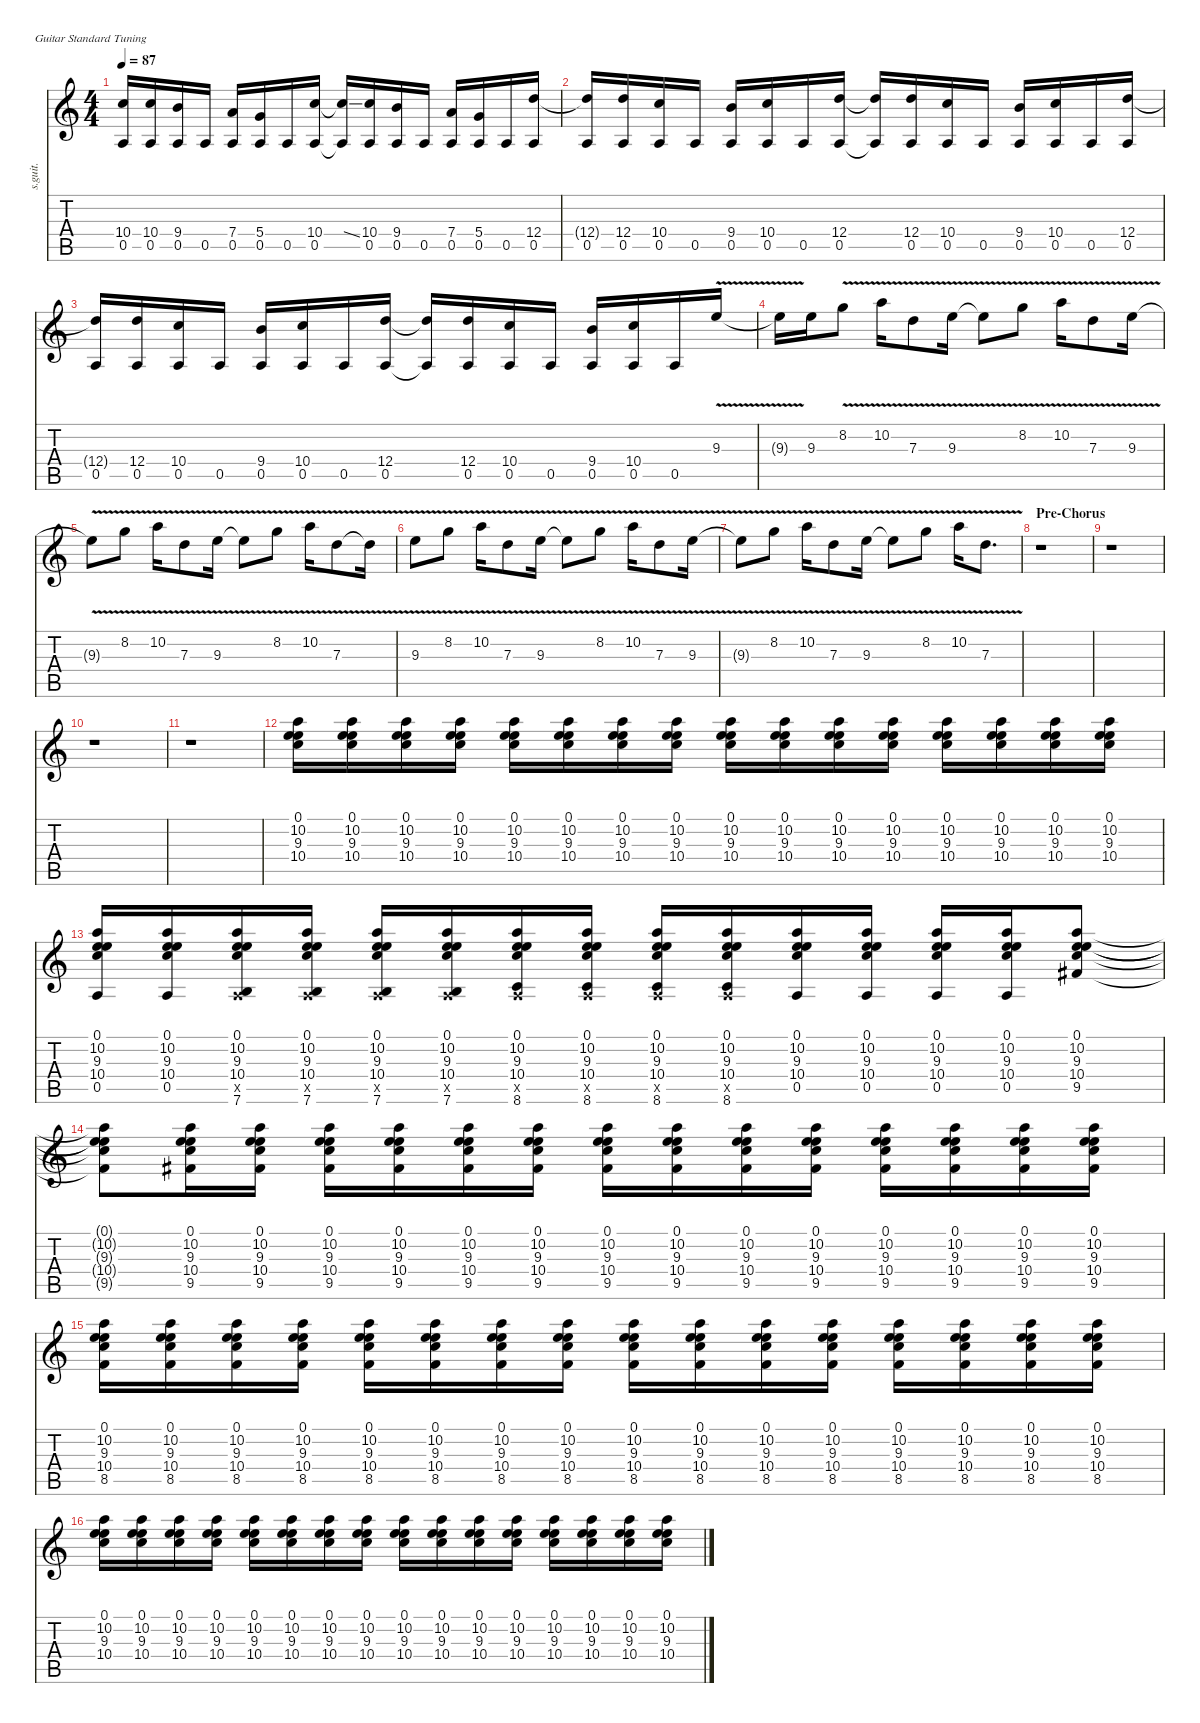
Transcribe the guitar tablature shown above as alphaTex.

\defaultSystemsLayout 4
\hideDynamics
\bracketExtendMode nobrackets
\track ("Chris Shiflett (Lead Guitar)" "s.guit.") {instrument distortionguitar}
\staff {score tabs}
\tuning (E4 B3 G3 D3 A2 E2)
\ts (4 4)
\tempo 87
\clef g2
\ks c
(10.4{t} 0.5).16{lyrics (0 "") lyrics (1 "") lyrics (2 "") lyrics (3 "") lyrics (4 "") dy f} (10.4 0.5).16{lyrics (0 "") lyrics (1 "") lyrics (2 "") lyrics (3 "") lyrics (4 "")} (9.4 0.5).16{lyrics (0 "") lyrics (1 "") lyrics (2 "") lyrics (3 "") lyrics (4 "")} 0.5.16{lyrics (0 "") lyrics (1 "") lyrics (2 "") lyrics (3 "") lyrics (4 "")} (7.4 0.5).16{lyrics (0 "") lyrics (1 "") lyrics (2 "") lyrics (3 "") lyrics (4 "")} (5.4 0.5).16{lyrics (0 "") lyrics (1 "") lyrics (2 "") lyrics (3 "") lyrics (4 "")} 0.5.16{lyrics (0 "") lyrics (1 "") lyrics (2 "") lyrics (3 "") lyrics (4 "")} (10.4 0.5).16{lyrics (0 "") lyrics (1 "") lyrics (2 "") lyrics (3 "") lyrics (4 "")} (10.4{ss t} 0.5{t}).16{lyrics (0 "") lyrics (1 "") lyrics (2 "") lyrics (3 "") lyrics (4 "")} (10.4 0.5).16{lyrics (0 "") lyrics (1 "") lyrics (2 "") lyrics (3 "") lyrics (4 "")} (9.4 0.5).16{lyrics (0 "") lyrics (1 "") lyrics (2 "") lyrics (3 "") lyrics (4 "")} 0.5.16{lyrics (0 "") lyrics (1 "") lyrics (2 "") lyrics (3 "") lyrics (4 "")} (7.4 0.5).16{lyrics (0 "") lyrics (1 "") lyrics (2 "") lyrics (3 "") lyrics (4 "")} (5.4 0.5).16{lyrics (0 "") lyrics (1 "") lyrics (2 "") lyrics (3 "") lyrics (4 "")} 0.5.16{lyrics (0 "") lyrics (1 "") lyrics (2 "") lyrics (3 "") lyrics (4 "")} (12.4 0.5).16{lyrics (0 "") lyrics (1 "") lyrics (2 "") lyrics (3 "") lyrics (4 "")} |
(12.4{t} 0.5).16{lyrics (0 "") lyrics (1 "") lyrics (2 "") lyrics (3 "") lyrics (4 "")} (12.4 0.5).16{lyrics (0 "") lyrics (1 "") lyrics (2 "") lyrics (3 "") lyrics (4 "")} (10.4 0.5).16{lyrics (0 "") lyrics (1 "") lyrics (2 "") lyrics (3 "") lyrics (4 "")} 0.5.16{lyrics (0 "") lyrics (1 "") lyrics (2 "") lyrics (3 "") lyrics (4 "")} (9.4 0.5).16{lyrics (0 "") lyrics (1 "") lyrics (2 "") lyrics (3 "") lyrics (4 "")} (10.4 0.5).16{lyrics (0 "") lyrics (1 "") lyrics (2 "") lyrics (3 "") lyrics (4 "")} 0.5.16{lyrics (0 "") lyrics (1 "") lyrics (2 "") lyrics (3 "") lyrics (4 "")} (12.4 0.5).16{lyrics (0 "") lyrics (1 "") lyrics (2 "") lyrics (3 "") lyrics (4 "")} (12.4{t} 0.5{t}).16{lyrics (0 "") lyrics (1 "") lyrics (2 "") lyrics (3 "") lyrics (4 "")} (12.4 0.5).16{lyrics (0 "") lyrics (1 "") lyrics (2 "") lyrics (3 "") lyrics (4 "")} (10.4 0.5).16{lyrics (0 "") lyrics (1 "") lyrics (2 "") lyrics (3 "") lyrics (4 "")} 0.5.16{lyrics (0 "") lyrics (1 "") lyrics (2 "") lyrics (3 "") lyrics (4 "")} (9.4 0.5).16{lyrics (0 "") lyrics (1 "") lyrics (2 "") lyrics (3 "") lyrics (4 "")} (10.4 0.5).16{lyrics (0 "") lyrics (1 "") lyrics (2 "") lyrics (3 "") lyrics (4 "")} 0.5.16{lyrics (0 "") lyrics (1 "") lyrics (2 "") lyrics (3 "") lyrics (4 "")} (12.4 0.5).16{lyrics (0 "") lyrics (1 "") lyrics (2 "") lyrics (3 "") lyrics (4 "")} |
(12.4{t} 0.5).16{lyrics (0 "") lyrics (1 "") lyrics (2 "") lyrics (3 "") lyrics (4 "")} (12.4 0.5).16{lyrics (0 "") lyrics (1 "") lyrics (2 "") lyrics (3 "") lyrics (4 "")} (10.4 0.5).16{lyrics (0 "") lyrics (1 "") lyrics (2 "") lyrics (3 "") lyrics (4 "")} 0.5.16{lyrics (0 "") lyrics (1 "") lyrics (2 "") lyrics (3 "") lyrics (4 "")} (9.4 0.5).16{lyrics (0 "") lyrics (1 "") lyrics (2 "") lyrics (3 "") lyrics (4 "")} (10.4 0.5).16{lyrics (0 "") lyrics (1 "") lyrics (2 "") lyrics (3 "") lyrics (4 "")} 0.5.16{lyrics (0 "") lyrics (1 "") lyrics (2 "") lyrics (3 "") lyrics (4 "")} (12.4 0.5).16{lyrics (0 "") lyrics (1 "") lyrics (2 "") lyrics (3 "") lyrics (4 "")} (12.4{t} 0.5{t}).16{lyrics (0 "") lyrics (1 "") lyrics (2 "") lyrics (3 "") lyrics (4 "")} (12.4 0.5).16{lyrics (0 "") lyrics (1 "") lyrics (2 "") lyrics (3 "") lyrics (4 "")} (10.4 0.5).16{lyrics (0 "") lyrics (1 "") lyrics (2 "") lyrics (3 "") lyrics (4 "")} 0.5.16{lyrics (0 "") lyrics (1 "") lyrics (2 "") lyrics (3 "") lyrics (4 "")} (9.4 0.5).16{lyrics (0 "") lyrics (1 "") lyrics (2 "") lyrics (3 "") lyrics (4 "")} (10.4 0.5).16{lyrics (0 "") lyrics (1 "") lyrics (2 "") lyrics (3 "") lyrics (4 "")} 0.5.16{lyrics (0 "") lyrics (1 "") lyrics (2 "") lyrics (3 "") lyrics (4 "")} 9.3{v}.16{lyrics (0 "") lyrics (1 "") lyrics (2 "") lyrics (3 "") lyrics (4 "")} |
9.3{v t}.16{lyrics (0 "") lyrics (1 "") lyrics (2 "") lyrics (3 "") lyrics (4 "")} 9.3.16{lyrics (0 "") lyrics (1 "") lyrics (2 "") lyrics (3 "") lyrics (4 "")} 8.2{v}.8{lyrics (0 "") lyrics (1 "") lyrics (2 "") lyrics (3 "") lyrics (4 "") dy fff} 10.2{v}.16{lyrics (0 "") lyrics (1 "") lyrics (2 "") lyrics (3 "") lyrics (4 "")} 7.3{v}.8{lyrics (0 "") lyrics (1 "") lyrics (2 "") lyrics (3 "") lyrics (4 "")} 9.3{v}.16{lyrics (0 "") lyrics (1 "") lyrics (2 "") lyrics (3 "") lyrics (4 "")} 9.3{t}.8{lyrics (0 "") lyrics (1 "") lyrics (2 "") lyrics (3 "") lyrics (4 "") dy f} 8.2{v}.8{lyrics (0 "") lyrics (1 "") lyrics (2 "") lyrics (3 "") lyrics (4 "") dy fff} 10.2{v}.16{lyrics (0 "") lyrics (1 "") lyrics (2 "") lyrics (3 "") lyrics (4 "")} 7.3{v}.8{lyrics (0 "") lyrics (1 "") lyrics (2 "") lyrics (3 "") lyrics (4 "")} 9.3{v}.16{lyrics (0 "") lyrics (1 "") lyrics (2 "") lyrics (3 "") lyrics (4 "")} |
9.3{v t}.8{lyrics (0 "") lyrics (1 "") lyrics (2 "") lyrics (3 "") lyrics (4 "")} 8.2{v}.8{lyrics (0 "") lyrics (1 "") lyrics (2 "") lyrics (3 "") lyrics (4 "")} 10.2{v}.16{lyrics (0 "") lyrics (1 "") lyrics (2 "") lyrics (3 "") lyrics (4 "")} 7.3{v}.8{lyrics (0 "") lyrics (1 "") lyrics (2 "") lyrics (3 "") lyrics (4 "")} 9.3{v}.16{lyrics (0 "") lyrics (1 "") lyrics (2 "") lyrics (3 "") lyrics (4 "")} 9.3{t}.8{lyrics (0 "") lyrics (1 "") lyrics (2 "") lyrics (3 "") lyrics (4 "") dy f} 8.2{v}.8{lyrics (0 "") lyrics (1 "") lyrics (2 "") lyrics (3 "") lyrics (4 "") dy fff} 10.2{v}.16{lyrics (0 "") lyrics (1 "") lyrics (2 "") lyrics (3 "") lyrics (4 "")} 7.3{v}.8{lyrics (0 "") lyrics (1 "") lyrics (2 "") lyrics (3 "") lyrics (4 "")} 7.3{v t}.16{lyrics (0 "") lyrics (1 "") lyrics (2 "") lyrics (3 "") lyrics (4 "")} |
9.3{v}.8{lyrics (0 "") lyrics (1 "") lyrics (2 "") lyrics (3 "") lyrics (4 "")} 8.2{v}.8{lyrics (0 "") lyrics (1 "") lyrics (2 "") lyrics (3 "") lyrics (4 "")} 10.2{v}.16{lyrics (0 "") lyrics (1 "") lyrics (2 "") lyrics (3 "") lyrics (4 "")} 7.3{v}.8{lyrics (0 "") lyrics (1 "") lyrics (2 "") lyrics (3 "") lyrics (4 "")} 9.3{v}.16{lyrics (0 "") lyrics (1 "") lyrics (2 "") lyrics (3 "") lyrics (4 "")} 9.3{t}.8{lyrics (0 "") lyrics (1 "") lyrics (2 "") lyrics (3 "") lyrics (4 "") dy f} 8.2{v}.8{lyrics (0 "") lyrics (1 "") lyrics (2 "") lyrics (3 "") lyrics (4 "") dy fff} 10.2{v}.16{lyrics (0 "") lyrics (1 "") lyrics (2 "") lyrics (3 "") lyrics (4 "")} 7.3{v}.8{lyrics (0 "") lyrics (1 "") lyrics (2 "") lyrics (3 "") lyrics (4 "")} 9.3{v}.16{lyrics (0 "") lyrics (1 "") lyrics (2 "") lyrics (3 "") lyrics (4 "")} |
9.3{v t}.8{lyrics (0 "") lyrics (1 "") lyrics (2 "") lyrics (3 "") lyrics (4 "")} 8.2{v}.8{lyrics (0 "") lyrics (1 "") lyrics (2 "") lyrics (3 "") lyrics (4 "")} 10.2{v}.16{lyrics (0 "") lyrics (1 "") lyrics (2 "") lyrics (3 "") lyrics (4 "")} 7.3{v}.8{lyrics (0 "") lyrics (1 "") lyrics (2 "") lyrics (3 "") lyrics (4 "")} 9.3{v}.16{lyrics (0 "") lyrics (1 "") lyrics (2 "") lyrics (3 "") lyrics (4 "")} 9.3{t}.8{lyrics (0 "") lyrics (1 "") lyrics (2 "") lyrics (3 "") lyrics (4 "") dy f} 8.2{v}.8{lyrics (0 "") lyrics (1 "") lyrics (2 "") lyrics (3 "") lyrics (4 "") dy fff} 10.2{v}.16{lyrics (0 "") lyrics (1 "") lyrics (2 "") lyrics (3 "") lyrics (4 "")} 7.3{v}.8{d lyrics (0 "") lyrics (1 "") lyrics (2 "") lyrics (3 "") lyrics (4 "")} |
\section ("" "Pre-Chorus")
r.1 |
r.1 |
r.1 |
r.1 |
(0.1 10.2 9.3 10.4).16{lyrics (0 "") lyrics (1 "") lyrics (2 "") lyrics (3 "") lyrics (4 "")} (0.1 10.2 9.3 10.4).16{lyrics (0 "") lyrics (1 "") lyrics (2 "") lyrics (3 "") lyrics (4 "")} (0.1 10.2 9.3 10.4).16{lyrics (0 "") lyrics (1 "") lyrics (2 "") lyrics (3 "") lyrics (4 "")} (0.1 10.2 9.3 10.4).16{lyrics (0 "") lyrics (1 "") lyrics (2 "") lyrics (3 "") lyrics (4 "")} (0.1 10.2 9.3 10.4).16{lyrics (0 "") lyrics (1 "") lyrics (2 "") lyrics (3 "") lyrics (4 "")} (0.1 10.2 9.3 10.4).16{lyrics (0 "") lyrics (1 "") lyrics (2 "") lyrics (3 "") lyrics (4 "")} (0.1 10.2 9.3 10.4).16{lyrics (0 "") lyrics (1 "") lyrics (2 "") lyrics (3 "") lyrics (4 "")} (0.1 10.2 9.3 10.4).16{lyrics (0 "") lyrics (1 "") lyrics (2 "") lyrics (3 "") lyrics (4 "")} (0.1 10.2 9.3 10.4).16{lyrics (0 "") lyrics (1 "") lyrics (2 "") lyrics (3 "") lyrics (4 "")} (0.1 10.2 9.3 10.4).16{lyrics (0 "") lyrics (1 "") lyrics (2 "") lyrics (3 "") lyrics (4 "")} (0.1 10.2 9.3 10.4).16{lyrics (0 "") lyrics (1 "") lyrics (2 "") lyrics (3 "") lyrics (4 "")} (0.1 10.2 9.3 10.4).16{lyrics (0 "") lyrics (1 "") lyrics (2 "") lyrics (3 "") lyrics (4 "")} (0.1 10.2 9.3 10.4).16{lyrics (0 "") lyrics (1 "") lyrics (2 "") lyrics (3 "") lyrics (4 "")} (0.1 10.2 9.3 10.4).16{lyrics (0 "") lyrics (1 "") lyrics (2 "") lyrics (3 "") lyrics (4 "")} (0.1 10.2 9.3 10.4).16{lyrics (0 "") lyrics (1 "") lyrics (2 "") lyrics (3 "") lyrics (4 "")} (0.1 10.2 9.3 10.4).16{lyrics (0 "") lyrics (1 "") lyrics (2 "") lyrics (3 "") lyrics (4 "")} |
(0.1 10.2 9.3 10.4 0.5).16{lyrics (0 "") lyrics (1 "") lyrics (2 "") lyrics (3 "") lyrics (4 "")} (0.1 10.2 9.3 10.4 0.5).16{lyrics (0 "") lyrics (1 "") lyrics (2 "") lyrics (3 "") lyrics (4 "")} (0.1 10.2 9.3 10.4 0.5{x} 7.6).16{lyrics (0 "") lyrics (1 "") lyrics (2 "") lyrics (3 "") lyrics (4 "")} (0.1 10.2 9.3 10.4 0.5{x} 7.6).16{lyrics (0 "") lyrics (1 "") lyrics (2 "") lyrics (3 "") lyrics (4 "")} (0.1 10.2 9.3 10.4 0.5{x} 7.6).16{lyrics (0 "") lyrics (1 "") lyrics (2 "") lyrics (3 "") lyrics (4 "")} (0.1 10.2 9.3 10.4 0.5{x} 7.6).16{lyrics (0 "") lyrics (1 "") lyrics (2 "") lyrics (3 "") lyrics (4 "")} (0.1 10.2 9.3 10.4 0.5{x} 8.6).16{lyrics (0 "") lyrics (1 "") lyrics (2 "") lyrics (3 "") lyrics (4 "")} (0.1 10.2 9.3 10.4 0.5{x} 8.6).16{lyrics (0 "") lyrics (1 "") lyrics (2 "") lyrics (3 "") lyrics (4 "")} (0.1 10.2 9.3 10.4 0.5{x} 8.6).16{lyrics (0 "") lyrics (1 "") lyrics (2 "") lyrics (3 "") lyrics (4 "")} (0.1 10.2 9.3 10.4 0.5{x} 8.6).16{lyrics (0 "") lyrics (1 "") lyrics (2 "") lyrics (3 "") lyrics (4 "")} (0.1 10.2 9.3 10.4 0.5).16{lyrics (0 "") lyrics (1 "") lyrics (2 "") lyrics (3 "") lyrics (4 "")} (0.1 10.2 9.3 10.4 0.5).16{lyrics (0 "") lyrics (1 "") lyrics (2 "") lyrics (3 "") lyrics (4 "")} (0.1 10.2 9.3 10.4 0.5).16{lyrics (0 "") lyrics (1 "") lyrics (2 "") lyrics (3 "") lyrics (4 "")} (0.1 10.2 9.3 10.4 0.5).16{lyrics (0 "") lyrics (1 "") lyrics (2 "") lyrics (3 "") lyrics (4 "")} (0.1 10.2 9.3 10.4 9.5{acc #}).8{lyrics (0 "") lyrics (1 "") lyrics (2 "") lyrics (3 "") lyrics (4 "")} |
(0.1{t} 10.2{t} 9.3{t} 10.4{t} 9.5{t acc #}).8{lyrics (0 "") lyrics (1 "") lyrics (2 "") lyrics (3 "") lyrics (4 "")} (0.1 10.2 9.3 10.4 9.5{acc #}).16{lyrics (0 "") lyrics (1 "") lyrics (2 "") lyrics (3 "") lyrics (4 "")} (0.1 10.2 9.3 10.4 9.5{acc #}).16{lyrics (0 "") lyrics (1 "") lyrics (2 "") lyrics (3 "") lyrics (4 "")} (0.1 10.2 9.3 10.4 9.5{acc #}).16{lyrics (0 "") lyrics (1 "") lyrics (2 "") lyrics (3 "") lyrics (4 "")} (0.1 10.2 9.3 10.4 9.5{acc #}).16{lyrics (0 "") lyrics (1 "") lyrics (2 "") lyrics (3 "") lyrics (4 "")} (0.1 10.2 9.3 10.4 9.5{acc #}).16{lyrics (0 "") lyrics (1 "") lyrics (2 "") lyrics (3 "") lyrics (4 "")} (0.1 10.2 9.3 10.4 9.5{acc #}).16{lyrics (0 "") lyrics (1 "") lyrics (2 "") lyrics (3 "") lyrics (4 "")} (0.1 10.2 9.3 10.4 9.5{acc #}).16{lyrics (0 "") lyrics (1 "") lyrics (2 "") lyrics (3 "") lyrics (4 "")} (0.1 10.2 9.3 10.4 9.5{acc #}).16{lyrics (0 "") lyrics (1 "") lyrics (2 "") lyrics (3 "") lyrics (4 "")} (0.1 10.2 9.3 10.4 9.5{acc #}).16{lyrics (0 "") lyrics (1 "") lyrics (2 "") lyrics (3 "") lyrics (4 "")} (0.1 10.2 9.3 10.4 9.5{acc #}).16{lyrics (0 "") lyrics (1 "") lyrics (2 "") lyrics (3 "") lyrics (4 "")} (0.1 10.2 9.3 10.4 9.5{acc #}).16{lyrics (0 "") lyrics (1 "") lyrics (2 "") lyrics (3 "") lyrics (4 "")} (0.1 10.2 9.3 10.4 9.5{acc #}).16{lyrics (0 "") lyrics (1 "") lyrics (2 "") lyrics (3 "") lyrics (4 "")} (0.1 10.2 9.3 10.4 9.5{acc #}).16{lyrics (0 "") lyrics (1 "") lyrics (2 "") lyrics (3 "") lyrics (4 "")} (0.1 10.2 9.3 10.4 9.5{acc #}).16{lyrics (0 "") lyrics (1 "") lyrics (2 "") lyrics (3 "") lyrics (4 "")} |
(0.1 10.2 9.3 10.4 8.5).16{lyrics (0 "") lyrics (1 "") lyrics (2 "") lyrics (3 "") lyrics (4 "")} (0.1 10.2 9.3 10.4 8.5).16{lyrics (0 "") lyrics (1 "") lyrics (2 "") lyrics (3 "") lyrics (4 "")} (0.1 10.2 9.3 10.4 8.5).16{lyrics (0 "") lyrics (1 "") lyrics (2 "") lyrics (3 "") lyrics (4 "")} (0.1 10.2 9.3 10.4 8.5).16{lyrics (0 "") lyrics (1 "") lyrics (2 "") lyrics (3 "") lyrics (4 "")} (0.1 10.2 9.3 10.4 8.5).16{lyrics (0 "") lyrics (1 "") lyrics (2 "") lyrics (3 "") lyrics (4 "")} (0.1 10.2 9.3 10.4 8.5).16{lyrics (0 "") lyrics (1 "") lyrics (2 "") lyrics (3 "") lyrics (4 "")} (0.1 10.2 9.3 10.4 8.5).16{lyrics (0 "") lyrics (1 "") lyrics (2 "") lyrics (3 "") lyrics (4 "")} (0.1 10.2 9.3 10.4 8.5).16{lyrics (0 "") lyrics (1 "") lyrics (2 "") lyrics (3 "") lyrics (4 "")} (0.1 10.2 9.3 10.4 8.5).16{lyrics (0 "") lyrics (1 "") lyrics (2 "") lyrics (3 "") lyrics (4 "")} (0.1 10.2 9.3 10.4 8.5).16{lyrics (0 "") lyrics (1 "") lyrics (2 "") lyrics (3 "") lyrics (4 "")} (0.1 10.2 9.3 10.4 8.5).16{lyrics (0 "") lyrics (1 "") lyrics (2 "") lyrics (3 "") lyrics (4 "")} (0.1 10.2 9.3 10.4 8.5).16{lyrics (0 "") lyrics (1 "") lyrics (2 "") lyrics (3 "") lyrics (4 "")} (0.1 10.2 9.3 10.4 8.5).16{lyrics (0 "") lyrics (1 "") lyrics (2 "") lyrics (3 "") lyrics (4 "")} (0.1 10.2 9.3 10.4 8.5).16{lyrics (0 "") lyrics (1 "") lyrics (2 "") lyrics (3 "") lyrics (4 "")} (0.1 10.2 9.3 10.4 8.5).16{lyrics (0 "") lyrics (1 "") lyrics (2 "") lyrics (3 "") lyrics (4 "")} (0.1 10.2 9.3 10.4 8.5).16{lyrics (0 "") lyrics (1 "") lyrics (2 "") lyrics (3 "") lyrics (4 "")} |
(0.1 10.2 9.3 10.4).16{lyrics (0 "") lyrics (1 "") lyrics (2 "") lyrics (3 "") lyrics (4 "")} (0.1 10.2 9.3 10.4).16{lyrics (0 "") lyrics (1 "") lyrics (2 "") lyrics (3 "") lyrics (4 "")} (0.1 10.2 9.3 10.4).16{lyrics (0 "") lyrics (1 "") lyrics (2 "") lyrics (3 "") lyrics (4 "")} (0.1 10.2 9.3 10.4).16{lyrics (0 "") lyrics (1 "") lyrics (2 "") lyrics (3 "") lyrics (4 "")} (0.1 10.2 9.3 10.4).16{lyrics (0 "") lyrics (1 "") lyrics (2 "") lyrics (3 "") lyrics (4 "")} (0.1 10.2 9.3 10.4).16{lyrics (0 "") lyrics (1 "") lyrics (2 "") lyrics (3 "") lyrics (4 "")} (0.1 10.2 9.3 10.4).16{lyrics (0 "") lyrics (1 "") lyrics (2 "") lyrics (3 "") lyrics (4 "")} (0.1 10.2 9.3 10.4).16{lyrics (0 "") lyrics (1 "") lyrics (2 "") lyrics (3 "") lyrics (4 "")} (0.1 10.2 9.3 10.4).16{lyrics (0 "") lyrics (1 "") lyrics (2 "") lyrics (3 "") lyrics (4 "")} (0.1 10.2 9.3 10.4).16{lyrics (0 "") lyrics (1 "") lyrics (2 "") lyrics (3 "") lyrics (4 "")} (0.1 10.2 9.3 10.4).16{lyrics (0 "") lyrics (1 "") lyrics (2 "") lyrics (3 "") lyrics (4 "")} (0.1 10.2 9.3 10.4).16{lyrics (0 "") lyrics (1 "") lyrics (2 "") lyrics (3 "") lyrics (4 "")} (0.1 10.2 9.3 10.4).16{lyrics (0 "") lyrics (1 "") lyrics (2 "") lyrics (3 "") lyrics (4 "")} (0.1 10.2 9.3 10.4).16{lyrics (0 "") lyrics (1 "") lyrics (2 "") lyrics (3 "") lyrics (4 "")} (0.1 10.2 9.3 10.4).16{lyrics (0 "") lyrics (1 "") lyrics (2 "") lyrics (3 "") lyrics (4 "")} (0.1 10.2 9.3 10.4).16{lyrics (0 "") lyrics (1 "") lyrics (2 "") lyrics (3 "") lyrics (4 "")}
